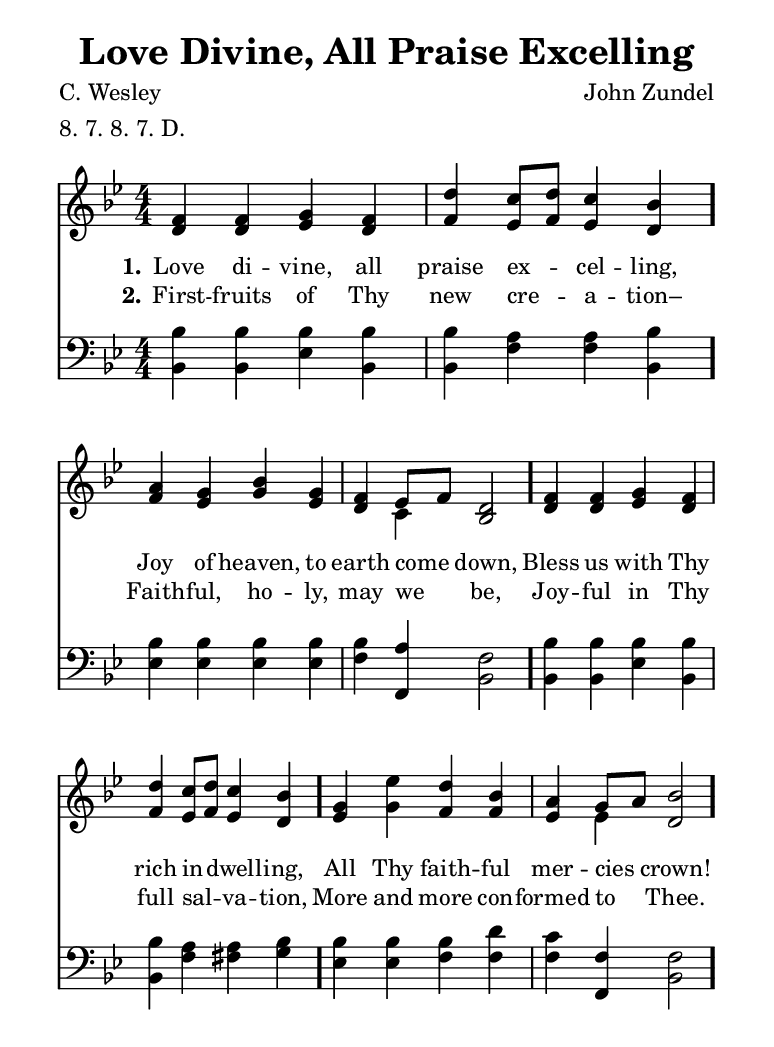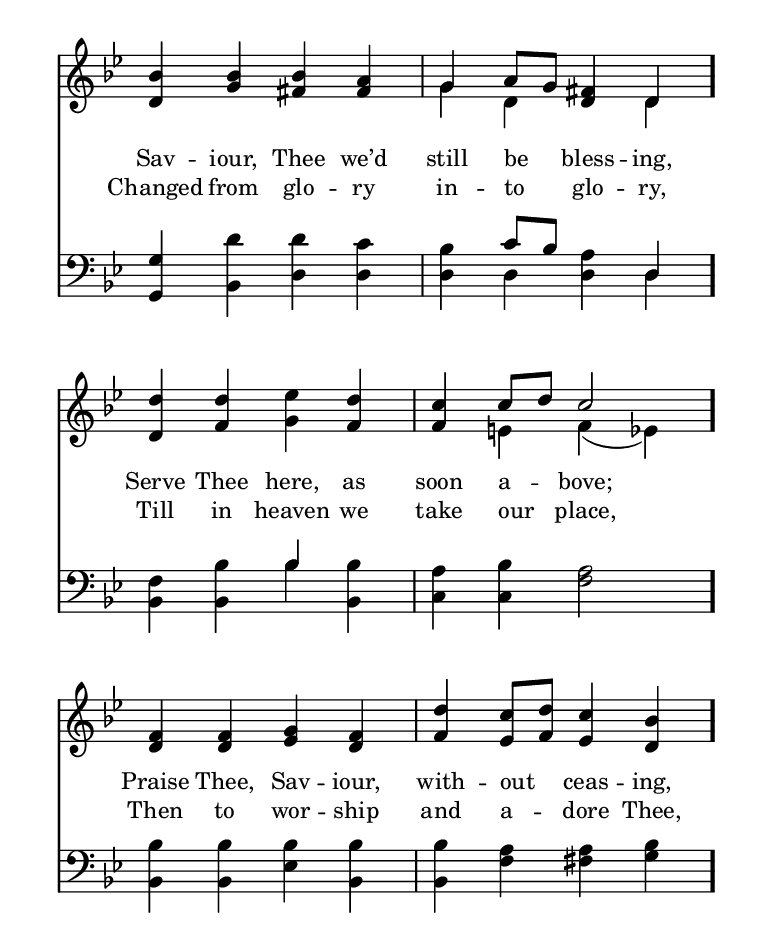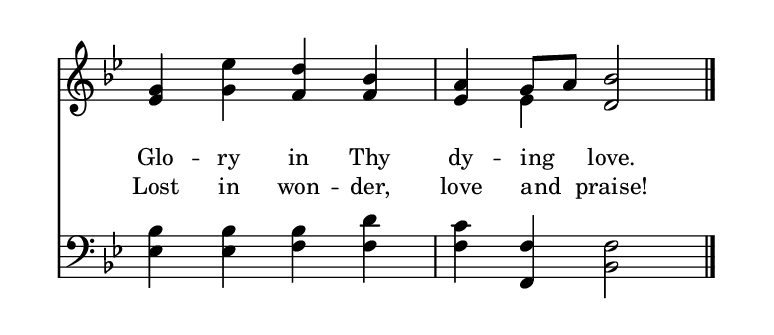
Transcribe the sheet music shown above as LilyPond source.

\include "common/global.ily"
\paper {
  \include "common/paper.ily"
  ragged-bottom = ##t
  system-system-spacing.padding = 5
}

\header{
  hymnnumber = "274"
  title = "Love Divine, All Praise Excelling"
  tunename = "Zundel"
  meter = "8. 7. 8. 7. D."
  poet = "C. Wesley"
  composer = "John Zundel"
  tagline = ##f
}

global = {
  \include "common/overrides.ily"
  \override Staff.TimeSignature.style = #'numbered
  \time 4/4
  \override Score.MetronomeMark.transparent = ##t % hide all fermata changes too
  \tempo 4=80
  \key bes \major
  \autoBeamOff
}

notesSoprano = {
\global
\relative c' {

  f4 f g f | d' c8[ d] c4 bes |
  a4 g bes g | f ees8[ f] d2 |
  f4 f g f | d' c8[ d] c4 bes |
  g4 ees' d bes | a g8[ a] bes2 |

  bes4 bes bes a | g a8[ g] fis4 d |
  d'4 d ees d | c c8[ d] c2 |
  f,4 f g f | d' c8[ d] c4 bes |
  g4 ees' d bes | a g8[ a] bes2 |

  \bar "|."

}
}

notesAlto = {
\global
\relative e' {

  d4 d ees d | f ees8[ f] ees4 d |
  f ees g ees | d c bes2 |
  d4 d ees d | f ees8[ f] ees4 d |
  ees4 g f f | ees ees d2 |

  d4 g fis fis | g d d d |
  d4 f g f | f e f( ees) |
  d4 d ees d | f ees8[ f] ees4 d |
  ees4 g f f | ees ees d2 |

}
}

notesTenor = {
\global
\relative a {

  bes4 bes bes bes | bes a a bes |
  bes4 bes bes bes | bes a f2 |
  bes4 bes bes bes | bes a a bes |
  bes4 bes bes d | c f, f2 |

  g4 d' d c | bes c8[ bes] a4 d, |
  f4 bes bes bes | a bes a2 |
  bes4 bes bes bes | bes a a bes |
  bes4 bes bes d | c f, f2 |

}
}

notesBass = {
\global
\relative f, {

  bes4 bes ees bes | bes f' f bes, |
  ees4 ees ees ees | f f, bes2 |
  bes4 bes ees bes | bes f' fis g |
  ees4 ees f f | f f, bes2 |

  g4 bes d d | d d d d |
  bes4 bes bes' bes, | c c f2 |
  bes,4 bes ees bes | bes f' fis g |
  ees4 ees f f | f f, bes2 |

}
}

wordsA = \lyricmode {
\set stanza = "1."

Love di -- vine, all praise ex -- cel -- ling, \bar "."
Joy of heaven, to earth come down, \bar "."
Bless us with Thy rich in -- dwell -- ing, \bar "."
All Thy faith -- ful mer -- cies crown! \bar "."
Sav -- iour, Thee we’d still be bless -- ing, \bar "."
Serve Thee here, as soon a -- bove; \bar "."
Praise Thee, Sav -- iour, with -- out ceas -- ing, \bar "."
Glo -- ry in Thy dy -- ing love. \bar "."

}

wordsB = \lyricmode {
\set stanza = "2."

First -- fruits of Thy new cre -- a -- tion–
Faith -- ful, ho -- ly, may we be,
Joy -- ful in Thy full sal -- va -- tion,
More and more con -- formed to Thee.
Changed from glo -- ry in -- to glo -- ry,
Till in heaven we take our place,
Then to wor -- ship and a -- dore Thee,
Lost in won -- der, love and praise!

}

\score {
  \context ChoirStaff <<
    \context Staff = upper <<
      \set Staff.autoBeaming = ##f
      \set ChoirStaff.systemStartDelimiter = #'SystemStartBar
      \set ChoirStaff.printPartCombineTexts = ##f
      \partcombine #'(2 . 9) \notesSoprano \notesAlto
      \context NullVoice = sopranos { \voiceOne << \notesSoprano >> }
      \context NullVoice = altos { \voiceTwo << \notesAlto >> }
      \context Lyrics = one   \lyricsto sopranos \wordsA
      \context Lyrics = two   \lyricsto sopranos \wordsB
    >>
    \context Staff = men <<
      \set Staff.autoBeaming = ##f
      \clef bass
      \set ChoirStaff.printPartCombineTexts = ##f
      \partcombine #'(2 . 9) \notesTenor \notesBass
      \context NullVoice = tenors { \voiceOne << \notesTenor >> }
      \context NullVoice = basses { \voiceTwo << \notesBass >> }
    >>
  >>
  \layout {
    \include "common/layout.ily"
  }
  \midi{
    \include "common/midi.ily"
  }
}

\version "2.19.49"  % necessary for upgrading to future LilyPond versions.

% vi:set et ts=2 sw=2 ai nocindent syntax=lilypond:
